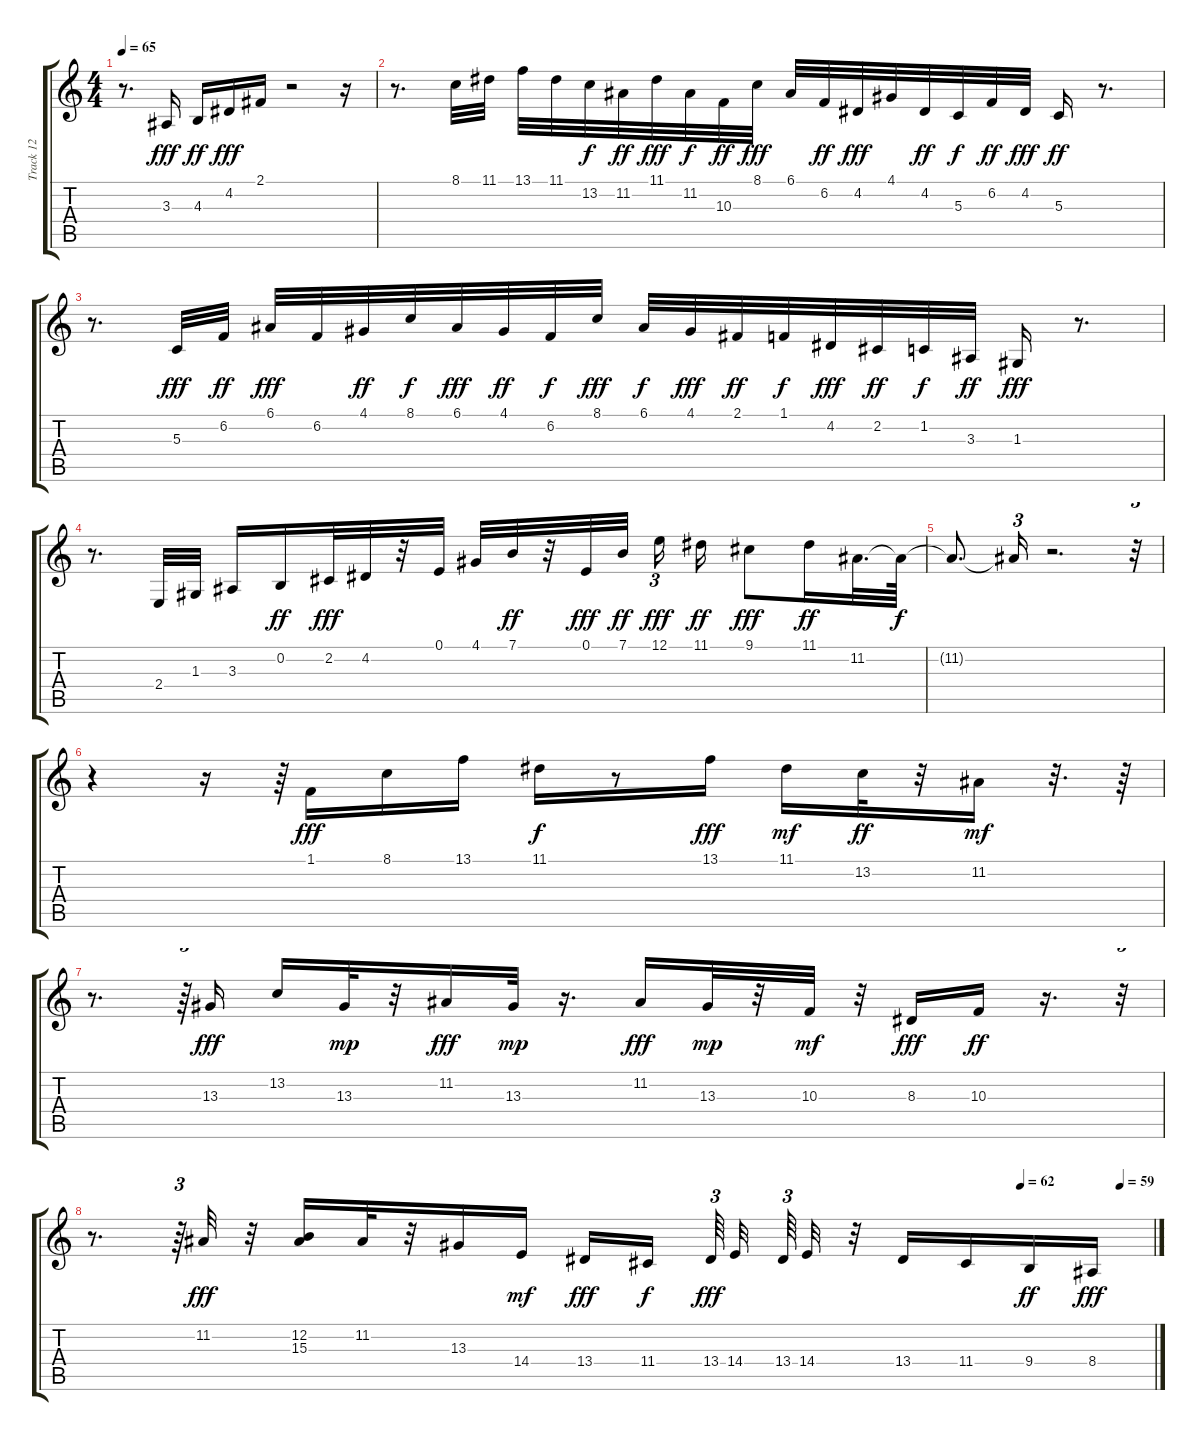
\track ("Track 12" "Track 12") {instrument altosax}
\staff {score tabs}
\tuning (E4 B3 G3 D3 A2 E2) {hide}
\ts (4 4)
\tempo 65
\clef g2
\ks c
r.8{d dy fff} 3.3.16 4.3.16{dy ff} 4.2.16{dy fff} 2.1.16 r.2 r.16 |
r.8{d} 8.1.32 11.1.32 13.1.32 11.1.32 13.2.32{dy f} 11.2.32{dy ff} 11.1.32{dy fff} 11.2.32{dy f} 10.3.32{dy ff} 8.1.32{dy fff} 6.1.32 6.2.32{dy ff} 4.2.32{dy fff} 4.1.32 4.2.32{dy ff} 5.3.32{dy f} 6.2.32{dy ff} 4.2.32{dy fff} 5.3.16{dy ff} r.8{d} |
r.8{d} 5.3.32{dy fff} 6.2.32{dy ff} 6.1.32{dy fff} 6.2.32 4.1.32{dy ff} 8.1.32{dy f} 6.1.32{dy fff} 4.1.32{dy ff} 6.2.32{dy f} 8.1.32{dy fff} 6.1.32{dy f} 4.1.32{dy fff} 2.1.32{dy ff} 1.1.32{dy f} 4.2.32{dy fff} 2.2.32{dy ff} 1.2.32{dy f} 3.3.32{dy ff} 1.3.16{dy fff} r.8{d} |
r.8{d} 2.4.32 1.3.32 3.3.16 0.2.16{dy ff} 2.2.32{dy fff} 4.2.32 r.32 0.1.32 4.1.32 7.1.32{dy ff} r.32 0.1.32{dy fff} 7.1.32{dy ff} 12.1.16{tu (3 2) dy fff} 11.1.16{dy ff} 9.1.8{dy fff} 11.1.16{dy ff} 11.2.32{d} 11.2{t}.64{dy f} |
11.2{t}.8{d} 11.2{t}.16{tu (3 2)} r.2{d} r.32{tu (3 2)} |
r.4 r.16 r.64{tu (3 2)} 1.1.16{dy fff} 8.1.16 13.1.16 11.1.16{dy f} r.8 13.1.16{dy fff} 11.1.16{dy mf} 13.2.32{dy ff} r.32 11.2.16{dy mf} r.32{d} r.64 |
r.8{d} r.64{tu (3 2)} 13.3.16{dy fff} 13.2.16 13.3.32{dy mp} r.32 11.2.16{dy fff} 13.3.32{dy mp} r.16{d} 11.2.16{dy fff} 13.3.32{dy mp} r.32 10.3.32{dy mf} r.32 8.3.16{dy fff} 10.3.16{dy ff} r.16{d} r.32{tu (3 2)} |
\tempo (62 0.875)
\tempo (59 0.96875)
r.8{d} r.64{tu (3 2)} 11.2.32{dy fff} r.32 (12.2 15.3).16 11.2.32 r.32 13.3.16 14.4.16{dy mf} 13.4.16{dy fff} 11.4.16{dy f} 13.4.64{tu (3 2) dy fff} 14.4.32 13.4.64{tu (3 2)} 14.4.32 r.32 13.4.16 11.4.16 9.4.16{dy ff} 8.4.16{dy fff}
